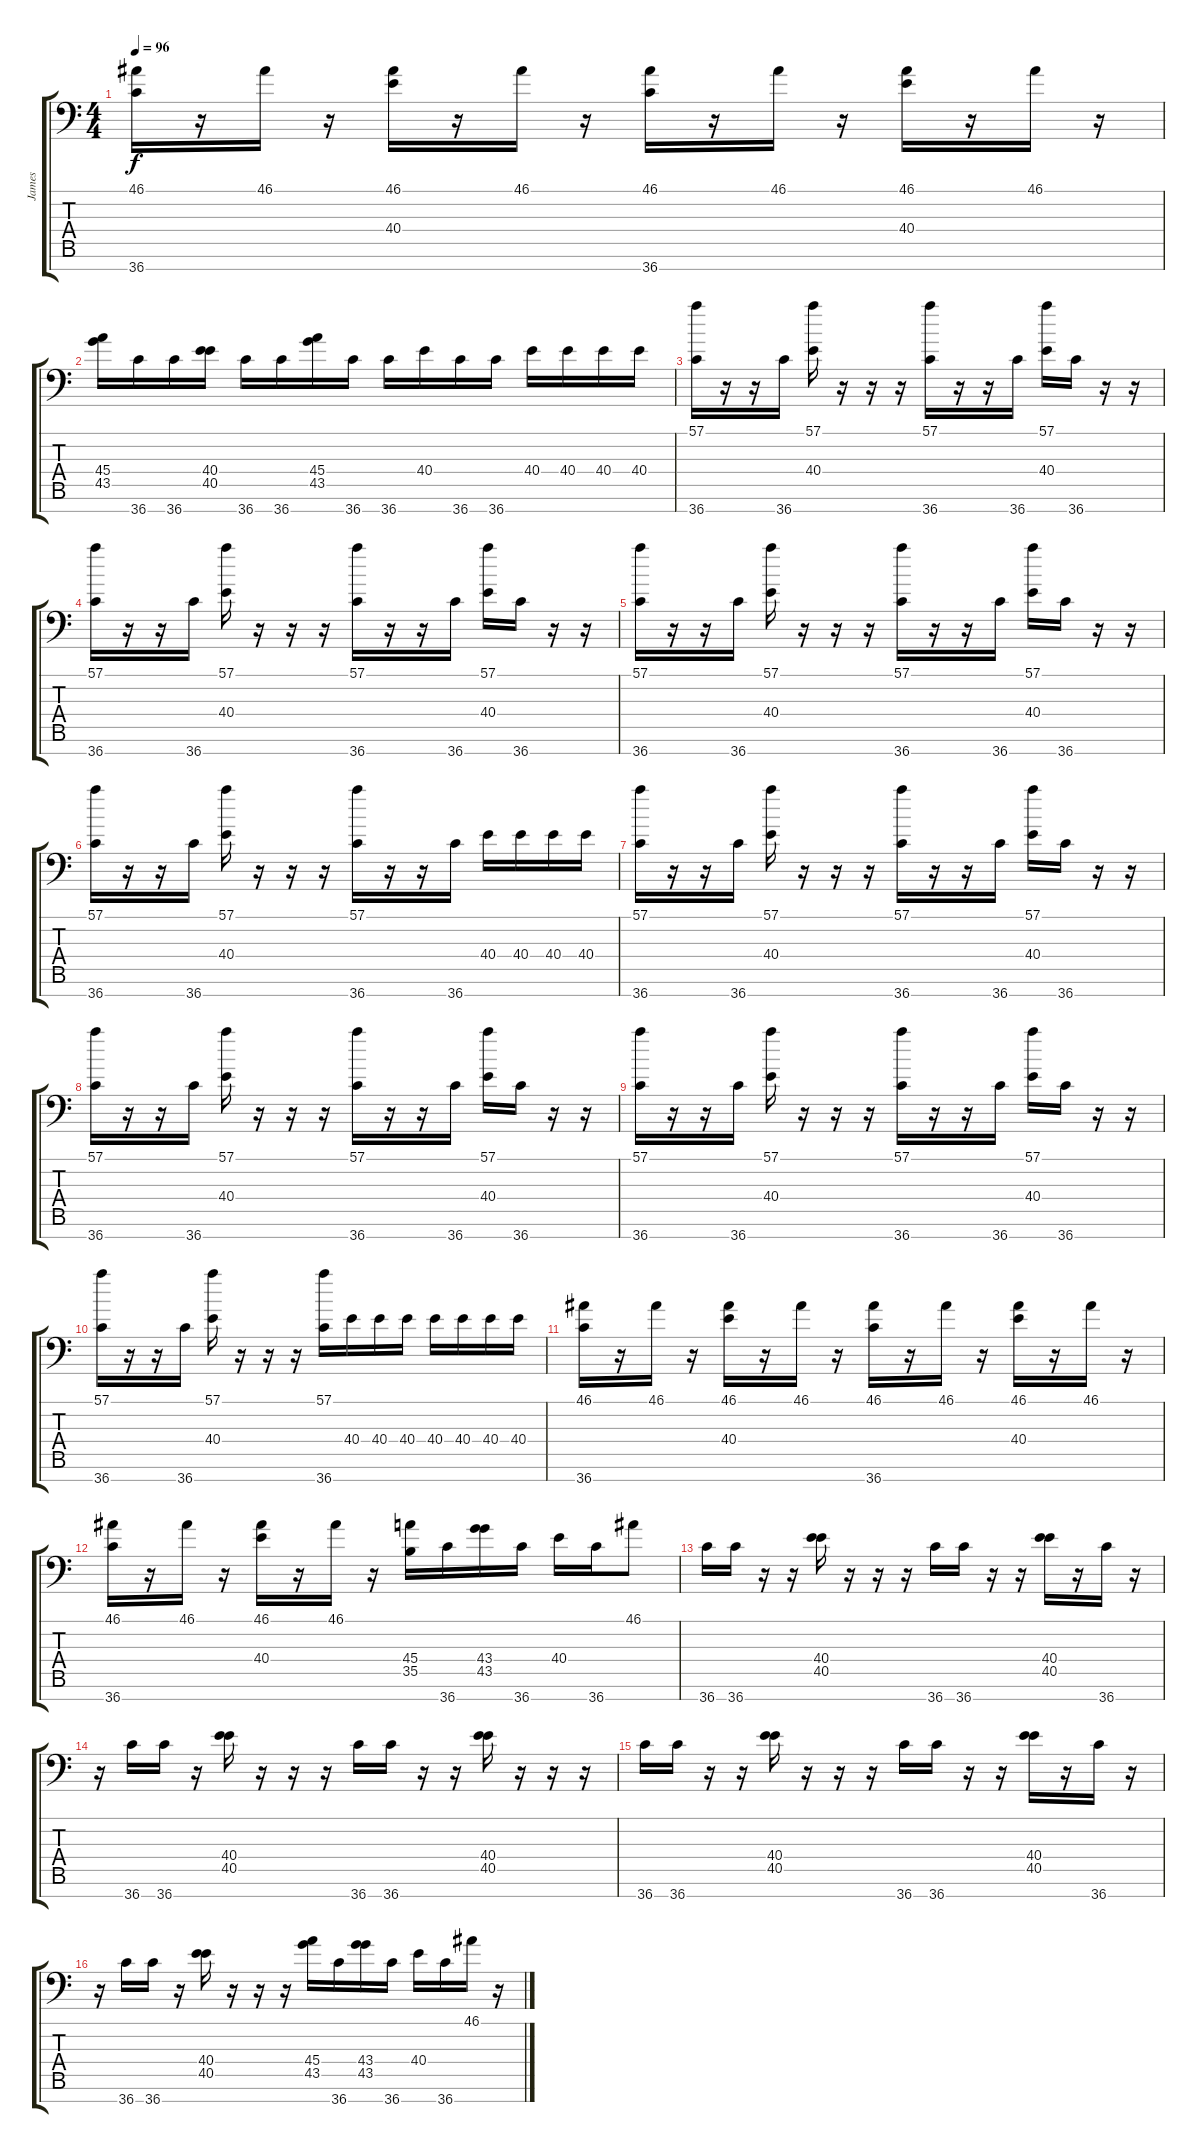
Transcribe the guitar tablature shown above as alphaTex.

\track ("James" "James") {instrument acousticgrandpiano}
\staff {score tabs}
\tuning (C-1 C-1 C-1 C-1 C-1 C-1 C-1) {hide}
\ts (4 4)
\tempo 96
\clef f4
\ks c
(46.1 36.7).16{dy f} r.16 46.1.16 r.16 (46.1 40.4).16 r.16 46.1.16 r.16 (46.1 36.7).16 r.16 46.1.16 r.16 (46.1 40.4).16 r.16 46.1.16 r.16 |
(45.4 43.5).16 36.7.16 36.7.16 (40.4 40.5).16 36.7.16 36.7.16 (45.4 43.5).16 36.7.16 36.7.16 40.4.16 36.7.16 36.7.16 40.4.16 40.4.16 40.4.16 40.4.16 |
(57.1 36.7).16 r.16 r.16 36.7.16 (57.1 40.4).16 r.16 r.16 r.16 (57.1 36.7).16 r.16 r.16 36.7.16 (57.1 40.4).16 36.7.16 r.16 r.16 |
(57.1 36.7).16 r.16 r.16 36.7.16 (57.1 40.4).16 r.16 r.16 r.16 (57.1 36.7).16 r.16 r.16 36.7.16 (57.1 40.4).16 36.7.16 r.16 r.16 |
(57.1 36.7).16 r.16 r.16 36.7.16 (57.1 40.4).16 r.16 r.16 r.16 (57.1 36.7).16 r.16 r.16 36.7.16 (57.1 40.4).16 36.7.16 r.16 r.16 |
(57.1 36.7).16 r.16 r.16 36.7.16 (57.1 40.4).16 r.16 r.16 r.16 (57.1 36.7).16 r.16 r.16 36.7.16 40.4.16 40.4.16 40.4.16 40.4.16 |
(57.1 36.7).16 r.16 r.16 36.7.16 (57.1 40.4).16 r.16 r.16 r.16 (57.1 36.7).16 r.16 r.16 36.7.16 (57.1 40.4).16 36.7.16 r.16 r.16 |
(57.1 36.7).16 r.16 r.16 36.7.16 (57.1 40.4).16 r.16 r.16 r.16 (57.1 36.7).16 r.16 r.16 36.7.16 (57.1 40.4).16 36.7.16 r.16 r.16 |
(57.1 36.7).16 r.16 r.16 36.7.16 (57.1 40.4).16 r.16 r.16 r.16 (57.1 36.7).16 r.16 r.16 36.7.16 (57.1 40.4).16 36.7.16 r.16 r.16 |
(57.1 36.7).16 r.16 r.16 36.7.16 (57.1 40.4).16 r.16 r.16 r.16 (57.1 36.7).16 40.4.16 40.4.16 40.4.16 40.4.16 40.4.16 40.4.16 40.4.16 |
(46.1 36.7).16 r.16 46.1.16 r.16 (46.1 40.4).16 r.16 46.1.16 r.16 (46.1 36.7).16 r.16 46.1.16 r.16 (46.1 40.4).16 r.16 46.1.16 r.16 |
(46.1 36.7).16 r.16 46.1.16 r.16 (46.1 40.4).16 r.16 46.1.16 r.16 (45.4 35.5).16 36.7.16 (43.4 43.5).16 36.7.16 40.4.16 36.7.16 46.1.8 |
36.7.16 36.7.16 r.16 r.16 (40.4 40.5).16 r.16 r.16 r.16 36.7.16 36.7.16 r.16 r.16 (40.4 40.5).16 r.16 36.7.16 r.16 |
r.16 36.7.16 36.7.16 r.16 (40.4 40.5).16 r.16 r.16 r.16 36.7.16 36.7.16 r.16 r.16 (40.4 40.5).16 r.16 r.16 r.16 |
36.7.16 36.7.16 r.16 r.16 (40.4 40.5).16 r.16 r.16 r.16 36.7.16 36.7.16 r.16 r.16 (40.4 40.5).16 r.16 36.7.16 r.16 |
r.16 36.7.16 36.7.16 r.16 (40.4 40.5).16 r.16 r.16 r.16 (45.4 43.5).16 36.7.16 (43.4 43.5).16 36.7.16 40.4.16 36.7.16 46.1.16 r.16
